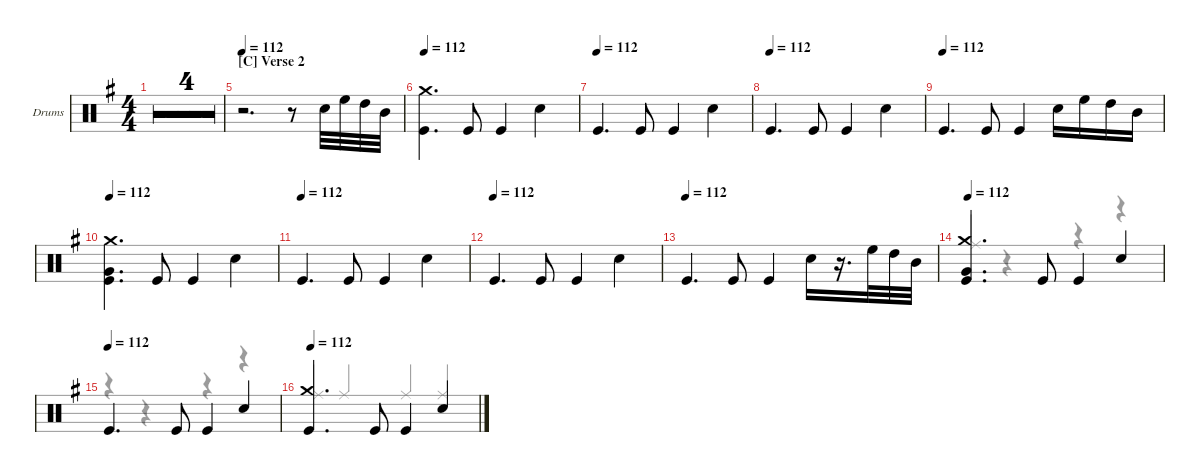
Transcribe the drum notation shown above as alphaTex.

\hideDynamics
\bracketExtendMode groupsimilarinstruments
\firstSystemTrackNameOrientation horizontal
\otherSystemsTrackNameOrientation horizontal
\track ("Drumkit" "Drums") {multiBarRest instrument percussion}
\staff {score}
\articulation defaults
\voice
\ts (4 4)
\tempo 112
\clef neutral
\ks g
r.1{dy f} |
r.1 |
r.1 |
r.1 |
\section ("C" "Verse 2")
\tempo 112
r.2{d} r.8 "Snare (hit) 2".32 "High Floor Tom (hit)".32 "High Tom (hit)".32 "Mid Tom (hit)".32 |
\tempo 112
("Crash medium (hit)" "Kick (hit)").4{d} "Kick (hit)".8 "Kick (hit)".4 "Snare (hit) 2".4 |
\tempo (112)
"Kick (hit)".4{d} "Kick (hit)".8 "Kick (hit)".4 "Snare (hit) 2".4 |
\tempo (112)
"Kick (hit)".4{d} "Kick (hit)".8 "Kick (hit)".4 "Snare (hit) 2".4 |
\tempo (112)
"Kick (hit)".4{d} "Kick (hit)".8 "Kick (hit)".4 "Snare (hit) 2".16 "High Floor Tom (hit)".16 "High Tom (hit)".16 "Mid Tom (hit)".16 |
\tempo 112
("Crash medium (hit)" "Very Low Tom (hit)" "Kick (hit)").4{d} "Kick (hit)".8 "Kick (hit)".4 "Snare (hit) 2".4 |
\tempo (112)
"Kick (hit)".4{d} "Kick (hit)".8 "Kick (hit)".4 "Snare (hit) 2".4 |
\tempo (112)
"Kick (hit)".4{d} "Kick (hit)".8 "Kick (hit)".4 "Snare (hit) 2".4 |
\tempo (112)
"Kick (hit)".4{d} "Kick (hit)".8 "Kick (hit)".4 "Snare (hit) 2".16 r.16{d} "High Floor Tom (hit)".32 "High Tom (hit)".32 "Mid Tom (hit)".32 |
\tempo 112
("Crash medium (hit)" "Very Low Tom (hit)" "Kick (hit)").4{d} "Kick (hit)".8 "Kick (hit)".4 "Snare (hit) 2".4 |
\tempo (112)
"Kick (hit)".4{d} "Kick (hit)".8 "Kick (hit)".4 "Snare (hit) 2".4 |
\tempo 112
("Crash medium (hit)" "Kick (hit)").4{d} "Kick (hit)".8 "Kick (hit)".4 "Snare (hit) 2".4
\voice
\clef neutral
\ottava regular
\simile none
\ks g
|
|
|
|
|
|
|
|
|
|
|
|
|
"Ride (middle)".4{beam invert} r.4{beam invert} r.4{beam invert} r.4{beam invert} |
r.4{beam invert} r.4{beam invert} r.4{beam invert} r.4{beam invert} |
"Ride (middle)".4{beam invert} "Ride (middle)".4{beam invert} "Ride (middle)".4{beam invert} "Ride (middle)".4{beam invert}
